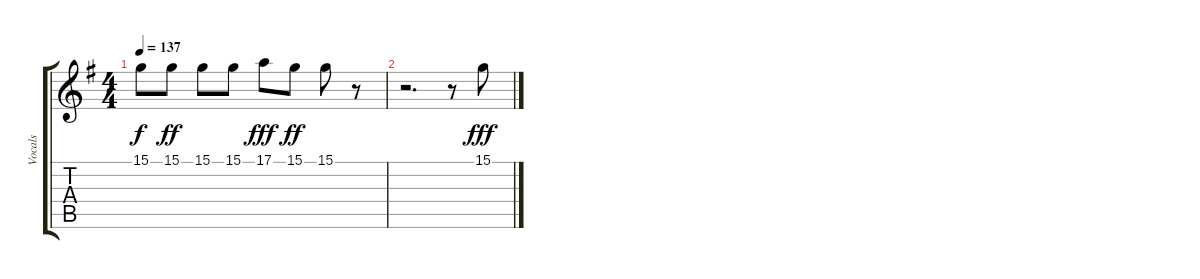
\track ("Vocals" "Vocals") {instrument flute}
\staff {score tabs}
\tuning (E4 B3 G3 D3 A2 E2) {hide}
\ts (4 4)
\tempo 137
\clef g2
\ks g
15.1{t}.8{dy f} 15.1.8{dy ff volume 10} 15.1.8{volume 9} 15.1.8{volume 9} 17.1.8{dy fff volume 9} 15.1.8{dy ff volume 8} 15.1.8{volume 8} r.8 |
r.2{d} r.8 15.1.8{dy fff volume 4}
